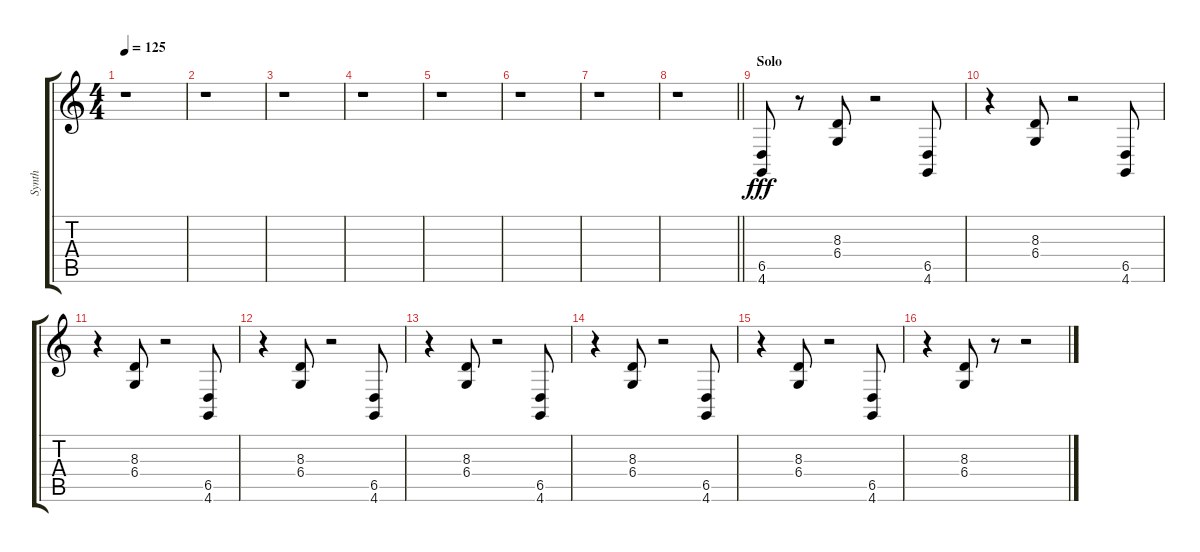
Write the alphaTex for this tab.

\track ("Synth" "Synth") {instrument synthbrass2}
\staff {score tabs}
\tuning (Eb4 Bb3 Gb3 Db3 Ab2 Eb2) {hide}
\ts (4 4)
\tempo 125
\clef g2
\ks c
r.1{dy f} |
r.1 |
r.1 |
r.1 |
r.1 |
r.1 |
r.1 |
\barLineRight lightlight
r.1 |
\section ("" "Solo")
(6.5 4.6).8{dy fff volume 13 instrument choiraahs} r.8 (8.3 6.4).8 r.2 (6.5 4.6).8 |
r.4 (8.3 6.4).8 r.2 (6.5 4.6).8 |
r.4 (8.3 6.4).8 r.2 (6.5 4.6).8 |
r.4 (8.3 6.4).8 r.2 (6.5 4.6).8 |
r.4 (8.3 6.4).8 r.2 (6.5 4.6).8 |
r.4 (8.3 6.4).8 r.2 (6.5 4.6).8 |
r.4 (8.3 6.4).8 r.2 (6.5 4.6).8 |
r.4 (8.3 6.4).8 r.8 r.2
